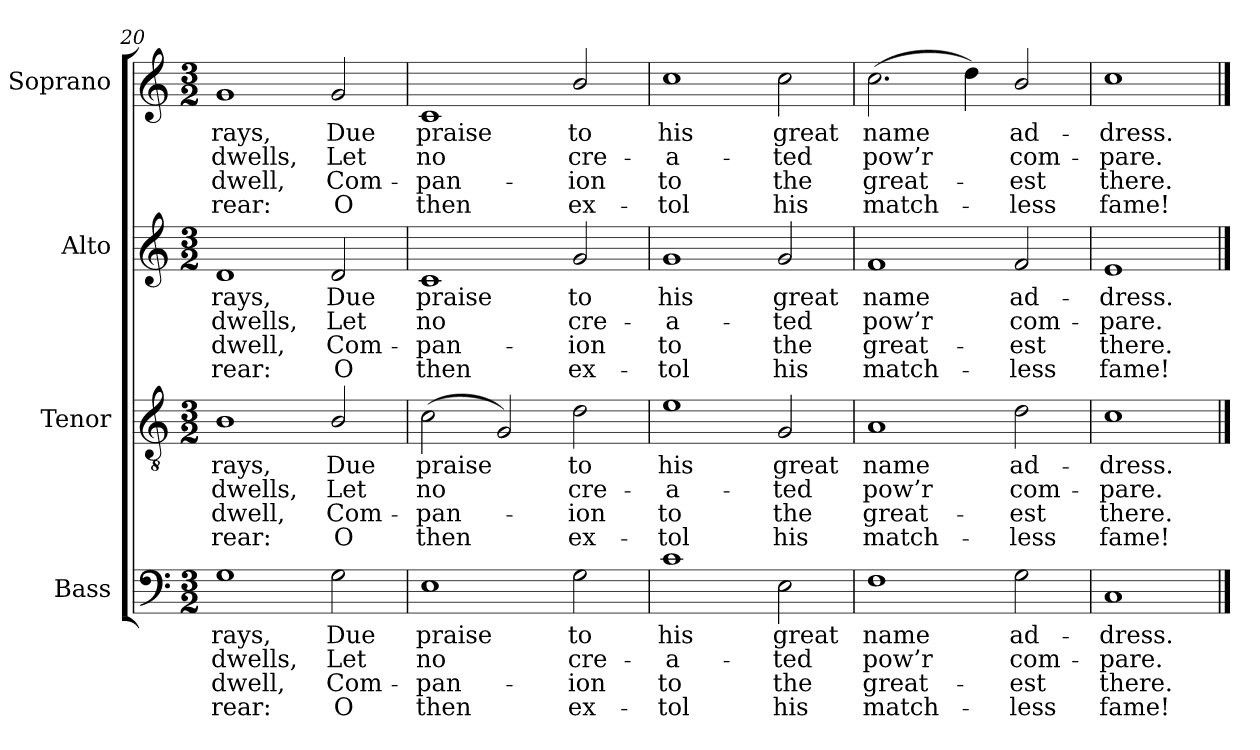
**kern	**text	**text	**text	**text	**kern	**text	**text	**text	**text	**kern	**text	**text	**text	**text	**kern	**text	**text	**text	**text
*part4	*part4	*part4	*part4	*part4	*part3	*part3	*part3	*part3	*part3	*part2	*part2	*part2	*part2	*part2	*part1	*part1	*part1	*part1	*part1
*staff4	*staff4	*staff4	*staff4	*staff4	*staff3	*staff3	*staff3	*staff3	*staff3	*staff2	*staff2	*staff2	*staff2	*staff2	*staff1	*staff1	*staff1	*staff1	*staff1
*I"Bass	*	*	*	*	*I"Tenor	*	*	*	*	*I"Alto	*	*	*	*	*I"Soprano	*	*	*	*
*I'B.	*	*	*	*	*I'T.	*	*	*	*	*I'A.	*	*	*	*	*I'S.	*	*	*	*
*clefF4	*	*	*	*	*clefGv2	*	*	*	*	*clefG2	*	*	*	*	*clefG2	*	*	*	*
*	*	*	*	*	*ITrd7c12	*	*	*	*	*	*	*	*	*	*	*	*	*	*
*k[]	*	*	*	*	*k[]	*	*	*	*	*k[]	*	*	*	*	*k[]	*	*	*	*
*a:	*	*	*	*	*a:	*	*	*	*	*a:	*	*	*	*	*a:	*	*	*	*
*M3/2	*	*	*	*	*M3/2	*	*	*	*	*M3/2	*	*	*	*	*M3/2	*	*	*	*
=20	=20	=20	=20	=20	=20	=20	=20	=20	=20	=20	=20	=20	=20	=20	=20	=20	=20	=20	=20
!	!LO:LY:b:color=#000000	!LO:LY:b:color=#000000	!LO:LY:b:color=#000000	!LO:LY:b:color=#000000	!	!	!	!	!	!	!	!	!	!	!	!	!	!	!
!	!	!	!	!	!	!LO:LY:b:color=#000000	!LO:LY:b:color=#000000	!LO:LY:b:color=#000000	!LO:LY:b:color=#000000	!	!	!	!	!	!	!	!	!	!
!	!	!	!	!	!	!	!	!	!	!	!LO:LY:b:color=#000000	!LO:LY:b:color=#000000	!LO:LY:b:color=#000000	!LO:LY:b:color=#000000	!	!	!	!	!
!	!	!	!	!	!	!	!	!	!	!	!	!	!	!	!	!LO:LY:b:color=#000000	!LO:LY:b:color=#000000	!LO:LY:b:color=#000000	!LO:LY:b:color=#000000
1Gi	rays,	dwells,	dwell,	rear:	1BBi	rays,	dwells,	dwell,	rear:	1di	rays,	dwells,	dwell,	rear:	1gi	rays,	dwells,	dwell,	rear:
!	!LO:LY:b:color=#000000	!LO:LY:b:color=#000000	!LO:LY:b:color=#000000	!LO:LY:b:color=#000000	!	!	!	!	!	!	!	!	!	!	!	!	!	!	!
!	!	!	!	!	!	!LO:LY:b:color=#000000	!LO:LY:b:color=#000000	!LO:LY:b:color=#000000	!LO:LY:b:color=#000000	!	!	!	!	!	!	!	!	!	!
!	!	!	!	!	!	!	!	!	!	!	!LO:LY:b:color=#000000	!LO:LY:b:color=#000000	!LO:LY:b:color=#000000	!LO:LY:b:color=#000000	!	!	!	!	!
!	!	!	!	!	!	!	!	!	!	!	!	!	!	!	!	!LO:LY:b:color=#000000	!LO:LY:b:color=#000000	!LO:LY:b:color=#000000	!LO:LY:b:color=#000000
2Gi\	Due	Let	Com-	-O	2BBi/	Due	Let	Com-	-O	2di/	Due	Let	Com-	-O	2gi/	Due	Let	Com-	-O
=21	=21	=21	=21	=21	=21	=21	=21	=21	=21	=21	=21	=21	=21	=21	=21	=21	=21	=21	=21
!	!LO:LY:b:color=#000000	!LO:LY:b:color=#000000	!LO:LY:b:color=#000000	!LO:LY:b:color=#000000	!	!	!	!	!	!	!	!	!	!	!	!	!	!	!
!	!	!	!	!	!	!LO:LY:b:color=#000000	!LO:LY:b:color=#000000	!LO:LY:b:color=#000000	!LO:LY:b:color=#000000	!	!	!	!	!	!	!	!	!	!
!	!	!	!	!	!	!	!	!	!	!	!LO:LY:b:color=#000000	!LO:LY:b:color=#000000	!LO:LY:b:color=#000000	!LO:LY:b:color=#000000	!	!	!	!	!
!	!	!	!	!	!	!	!	!	!	!	!	!	!	!	!	!LO:LY:b:color=#000000	!LO:LY:b:color=#000000	!LO:LY:b:color=#000000	!LO:LY:b:color=#000000
1Ei	praise	no	pan-	-then	(2Ci\	praise	no	pan-	-then	1ci	praise	no	pan-	-then	1ci	praise	no	pan-	-then
.	.	.	.	.	2GGi/)	.	.	.	.	.	.	.	.	.	.	.	.	.	.
!	!LO:LY:b:color=#000000	!LO:LY:b:color=#000000	!LO:LY:b:color=#000000	!LO:LY:b:color=#000000	!	!	!	!	!	!	!	!	!	!	!	!	!	!	!
!	!	!	!	!	!	!LO:LY:b:color=#000000	!LO:LY:b:color=#000000	!LO:LY:b:color=#000000	!LO:LY:b:color=#000000	!	!	!	!	!	!	!	!	!	!
!	!	!	!	!	!	!	!	!	!	!	!LO:LY:b:color=#000000	!LO:LY:b:color=#000000	!LO:LY:b:color=#000000	!LO:LY:b:color=#000000	!	!	!	!	!
!	!	!	!	!	!	!	!	!	!	!	!	!	!	!	!	!LO:LY:b:color=#000000	!LO:LY:b:color=#000000	!LO:LY:b:color=#000000	!LO:LY:b:color=#000000
2Gi\	to	cre-	ion	ex-	2Di\	to	cre-	ion	ex-	2gi/	to	cre-	ion	ex-	2bi/	to	cre-	ion	ex-
=22	=22	=22	=22	=22	=22	=22	=22	=22	=22	=22	=22	=22	=22	=22	=22	=22	=22	=22	=22
!	!LO:LY:b:color=#000000	!LO:LY:b:color=#000000	!LO:LY:b:color=#000000	!LO:LY:b:color=#000000	!	!	!	!	!	!	!	!	!	!	!	!	!	!	!
!	!	!	!	!	!	!LO:LY:b:color=#000000	!LO:LY:b:color=#000000	!LO:LY:b:color=#000000	!LO:LY:b:color=#000000	!	!	!	!	!	!	!	!	!	!
!	!	!	!	!	!	!	!	!	!	!	!LO:LY:b:color=#000000	!LO:LY:b:color=#000000	!LO:LY:b:color=#000000	!LO:LY:b:color=#000000	!	!	!	!	!
!	!	!	!	!	!	!	!	!	!	!	!	!	!	!	!	!LO:LY:b:color=#000000	!LO:LY:b:color=#000000	!LO:LY:b:color=#000000	!LO:LY:b:color=#000000
1ci	his	-a-	-to	tol	1Ei	his	-a-	-to	tol	1gi	his	-a-	-to	tol	1cci	his	-a-	-to	tol
!	!LO:LY:b:color=#000000	!LO:LY:b:color=#000000	!LO:LY:b:color=#000000	!LO:LY:b:color=#000000	!	!	!	!	!	!	!	!	!	!	!	!	!	!	!
!	!	!	!	!	!	!LO:LY:b:color=#000000	!LO:LY:b:color=#000000	!LO:LY:b:color=#000000	!LO:LY:b:color=#000000	!	!	!	!	!	!	!	!	!	!
!	!	!	!	!	!	!	!	!	!	!	!LO:LY:b:color=#000000	!LO:LY:b:color=#000000	!LO:LY:b:color=#000000	!LO:LY:b:color=#000000	!	!	!	!	!
!	!	!	!	!	!	!	!	!	!	!	!	!	!	!	!	!LO:LY:b:color=#000000	!LO:LY:b:color=#000000	!LO:LY:b:color=#000000	!LO:LY:b:color=#000000
2Ei\	great	-ted	the	his	2GGi/	great	-ted	the	his	2gi/	great	-ted	the	his	2cci\	great	-ted	the	his
=23	=23	=23	=23	=23	=23	=23	=23	=23	=23	=23	=23	=23	=23	=23	=23	=23	=23	=23	=23
!	!LO:LY:b:color=#000000	!LO:LY:b:color=#000000	!LO:LY:b:color=#000000	!LO:LY:b:color=#000000	!	!	!	!	!	!	!	!	!	!	!	!	!	!	!
!	!	!	!	!	!	!LO:LY:b:color=#000000	!LO:LY:b:color=#000000	!LO:LY:b:color=#000000	!LO:LY:b:color=#000000	!	!	!	!	!	!	!	!	!	!
!	!	!	!	!	!	!	!	!	!	!	!LO:LY:b:color=#000000	!LO:LY:b:color=#000000	!LO:LY:b:color=#000000	!LO:LY:b:color=#000000	!	!	!	!	!
!	!	!	!	!	!	!	!	!	!	!	!	!	!	!	!	!LO:LY:b:color=#000000	!LO:LY:b:color=#000000	!LO:LY:b:color=#000000	!LO:LY:b:color=#000000
1Fi	name	pow’r	great-	-match-	1AAi	name	pow’r	great-	-match-	1fi	name	pow’r	great-	-match-	(2.cci\	name	pow’r	great-	-match-
.	.	.	.	.	.	.	.	.	.	.	.	.	.	.	4ddi\)	.	.	.	.
!	!LO:LY:b:color=#000000	!LO:LY:b:color=#000000	!LO:LY:b:color=#000000	!LO:LY:b:color=#000000	!	!	!	!	!	!	!	!	!	!	!	!	!	!	!
!	!	!	!	!	!	!LO:LY:b:color=#000000	!LO:LY:b:color=#000000	!LO:LY:b:color=#000000	!LO:LY:b:color=#000000	!	!	!	!	!	!	!	!	!	!
!	!	!	!	!	!	!	!	!	!	!	!LO:LY:b:color=#000000	!LO:LY:b:color=#000000	!LO:LY:b:color=#000000	!LO:LY:b:color=#000000	!	!	!	!	!
!	!	!	!	!	!	!	!	!	!	!	!	!	!	!	!	!LO:LY:b:color=#000000	!LO:LY:b:color=#000000	!LO:LY:b:color=#000000	!LO:LY:b:color=#000000
2Gi\	ad-	com-	-est	less	2Di\	ad-	com-	-est	less	2fi/	ad-	com-	-est	less	2bi/	ad-	com-	-est	less
=24	=24	=24	=24	=24	=24	=24	=24	=24	=24	=24	=24	=24	=24	=24	=24	=24	=24	=24	=24
!	!LO:LY:b:color=#000000	!LO:LY:b:color=#000000	!LO:LY:b:color=#000000	!LO:LY:b:color=#000000	!	!	!	!	!	!	!	!	!	!	!	!	!	!	!
!	!	!	!	!	!	!LO:LY:b:color=#000000	!LO:LY:b:color=#000000	!LO:LY:b:color=#000000	!LO:LY:b:color=#000000	!	!	!	!	!	!	!	!	!	!
!	!	!	!	!	!	!	!	!	!	!	!LO:LY:b:color=#000000	!LO:LY:b:color=#000000	!LO:LY:b:color=#000000	!LO:LY:b:color=#000000	!	!	!	!	!
!	!	!	!	!	!	!	!	!	!	!	!	!	!	!	!	!LO:LY:b:color=#000000	!LO:LY:b:color=#000000	!LO:LY:b:color=#000000	!LO:LY:b:color=#000000
1Ci	-dress.	-pare.	there.	fame!	1Ci	-dress.	-pare.	there.	fame!	1ei	-dress.	-pare.	there.	fame!	1cci	-dress.	-pare.	there.	fame!
==	==	==	==	==	==	==	==	==	==	==	==	==	==	==	==	==	==	==	==
*-	*-	*-	*-	*-	*-	*-	*-	*-	*-	*-	*-	*-	*-	*-	*-	*-	*-	*-	*-
